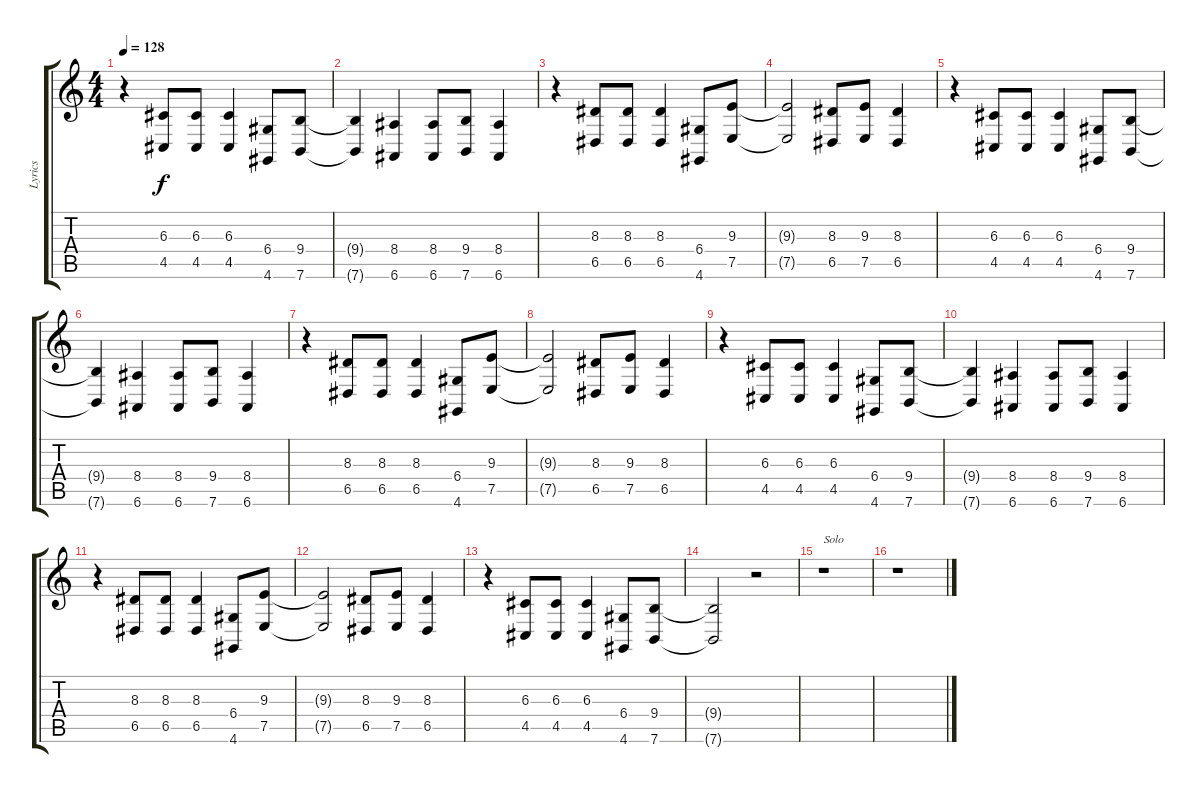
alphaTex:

\track ("Lyrics" "Lyrics") {instrument lead6voice}
\staff {score tabs}
\tuning (E4 B3 G3 D3 A2 E2) {hide}
\ts (4 4)
\tempo 128
\clef g2
\ks c
r.4{dy f} (6.3 4.5).8 (6.3 4.5).8 (6.3 4.5).4 (6.4 4.6).8 (9.4 7.6).8 |
(9.4{t} 7.6{t}).4 (8.4 6.6).4 (8.4 6.6).8 (9.4 7.6).8 (8.4 6.6).4 |
r.4 (8.3 6.5).8 (8.3 6.5).8 (8.3 6.5).4 (6.4 4.6).8 (9.3 7.5).8 |
(9.3{t} 7.5{t}).2 (8.3 6.5).8 (9.3 7.5).8 (8.3 6.5).4 |
r.4 (6.3 4.5).8 (6.3 4.5).8 (6.3 4.5).4 (6.4 4.6).8 (9.4 7.6).8 |
(9.4{t} 7.6{t}).4 (8.4 6.6).4 (8.4 6.6).8 (9.4 7.6).8 (8.4 6.6).4 |
r.4 (8.3 6.5).8 (8.3 6.5).8 (8.3 6.5).4 (6.4 4.6).8 (9.3 7.5).8 |
(9.3{t} 7.5{t}).2 (8.3 6.5).8 (9.3 7.5).8 (8.3 6.5).4 |
r.4 (6.3 4.5).8 (6.3 4.5).8 (6.3 4.5).4 (6.4 4.6).8 (9.4 7.6).8 |
(9.4{t} 7.6{t}).4 (8.4 6.6).4 (8.4 6.6).8 (9.4 7.6).8 (8.4 6.6).4 |
r.4 (8.3 6.5).8 (8.3 6.5).8 (8.3 6.5).4 (6.4 4.6).8 (9.3 7.5).8 |
(9.3{t} 7.5{t}).2 (8.3 6.5).8 (9.3 7.5).8 (8.3 6.5).4 |
r.4 (6.3 4.5).8 (6.3 4.5).8 (6.3 4.5).4 (6.4 4.6).8 (9.4 7.6).8 |
(9.4{t} 7.6{t}).2 r.2 |
r.1{txt "Solo"} |
r.1
